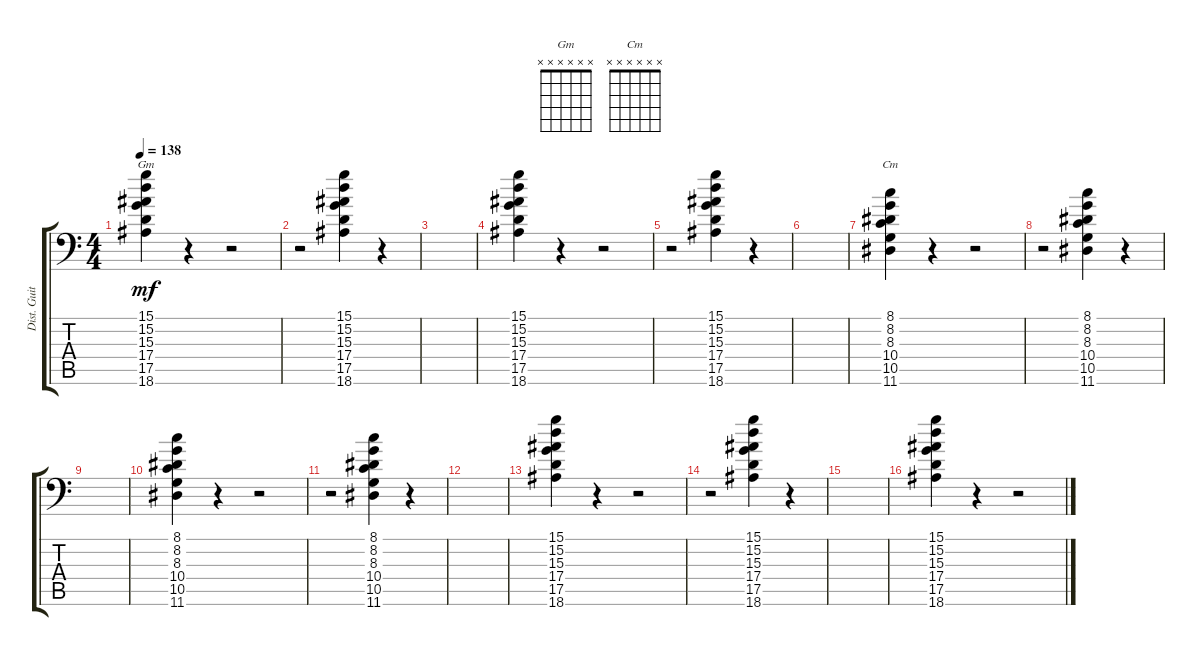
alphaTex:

\track ("Dist. Guitar" "Dist. Guit") {instrument distortionguitar}
\staff {score tabs}
\tuning (E3 B2 G2 D2 A1 E1) {hide}
\chord ("Gm" x x x x x x)
\chord ("Cm" x x x x x x)
\ts (4 4)
\tempo 138
\clef f4
\ks c
(15.1 15.2 15.3 17.4 17.5 18.6).4{ch "Gm" dy mf} r.4 r.2 |
r.2 (15.1 15.2 15.3 17.4 17.5 18.6).4 r.4 |
|
(15.1 15.2 15.3 17.4 17.5 18.6).4 r.4 r.2 |
r.2 (15.1 15.2 15.3 17.4 17.5 18.6).4 r.4 |
|
(8.1 8.2 8.3 10.4 10.5 11.6).4{ch "Cm"} r.4 r.2 |
r.2 (8.1 8.2 8.3 10.4 10.5 11.6).4 r.4 |
|
(8.1 8.2 8.3 10.4 10.5 11.6).4 r.4 r.2 |
r.2 (8.1 8.2 8.3 10.4 10.5 11.6).4 r.4 |
|
(15.1 15.2 15.3 17.4 17.5 18.6).4 r.4 r.2 |
r.2 (15.1 15.2 15.3 17.4 17.5 18.6).4 r.4 |
|
(15.1 15.2 15.3 17.4 17.5 18.6).4 r.4 r.2
